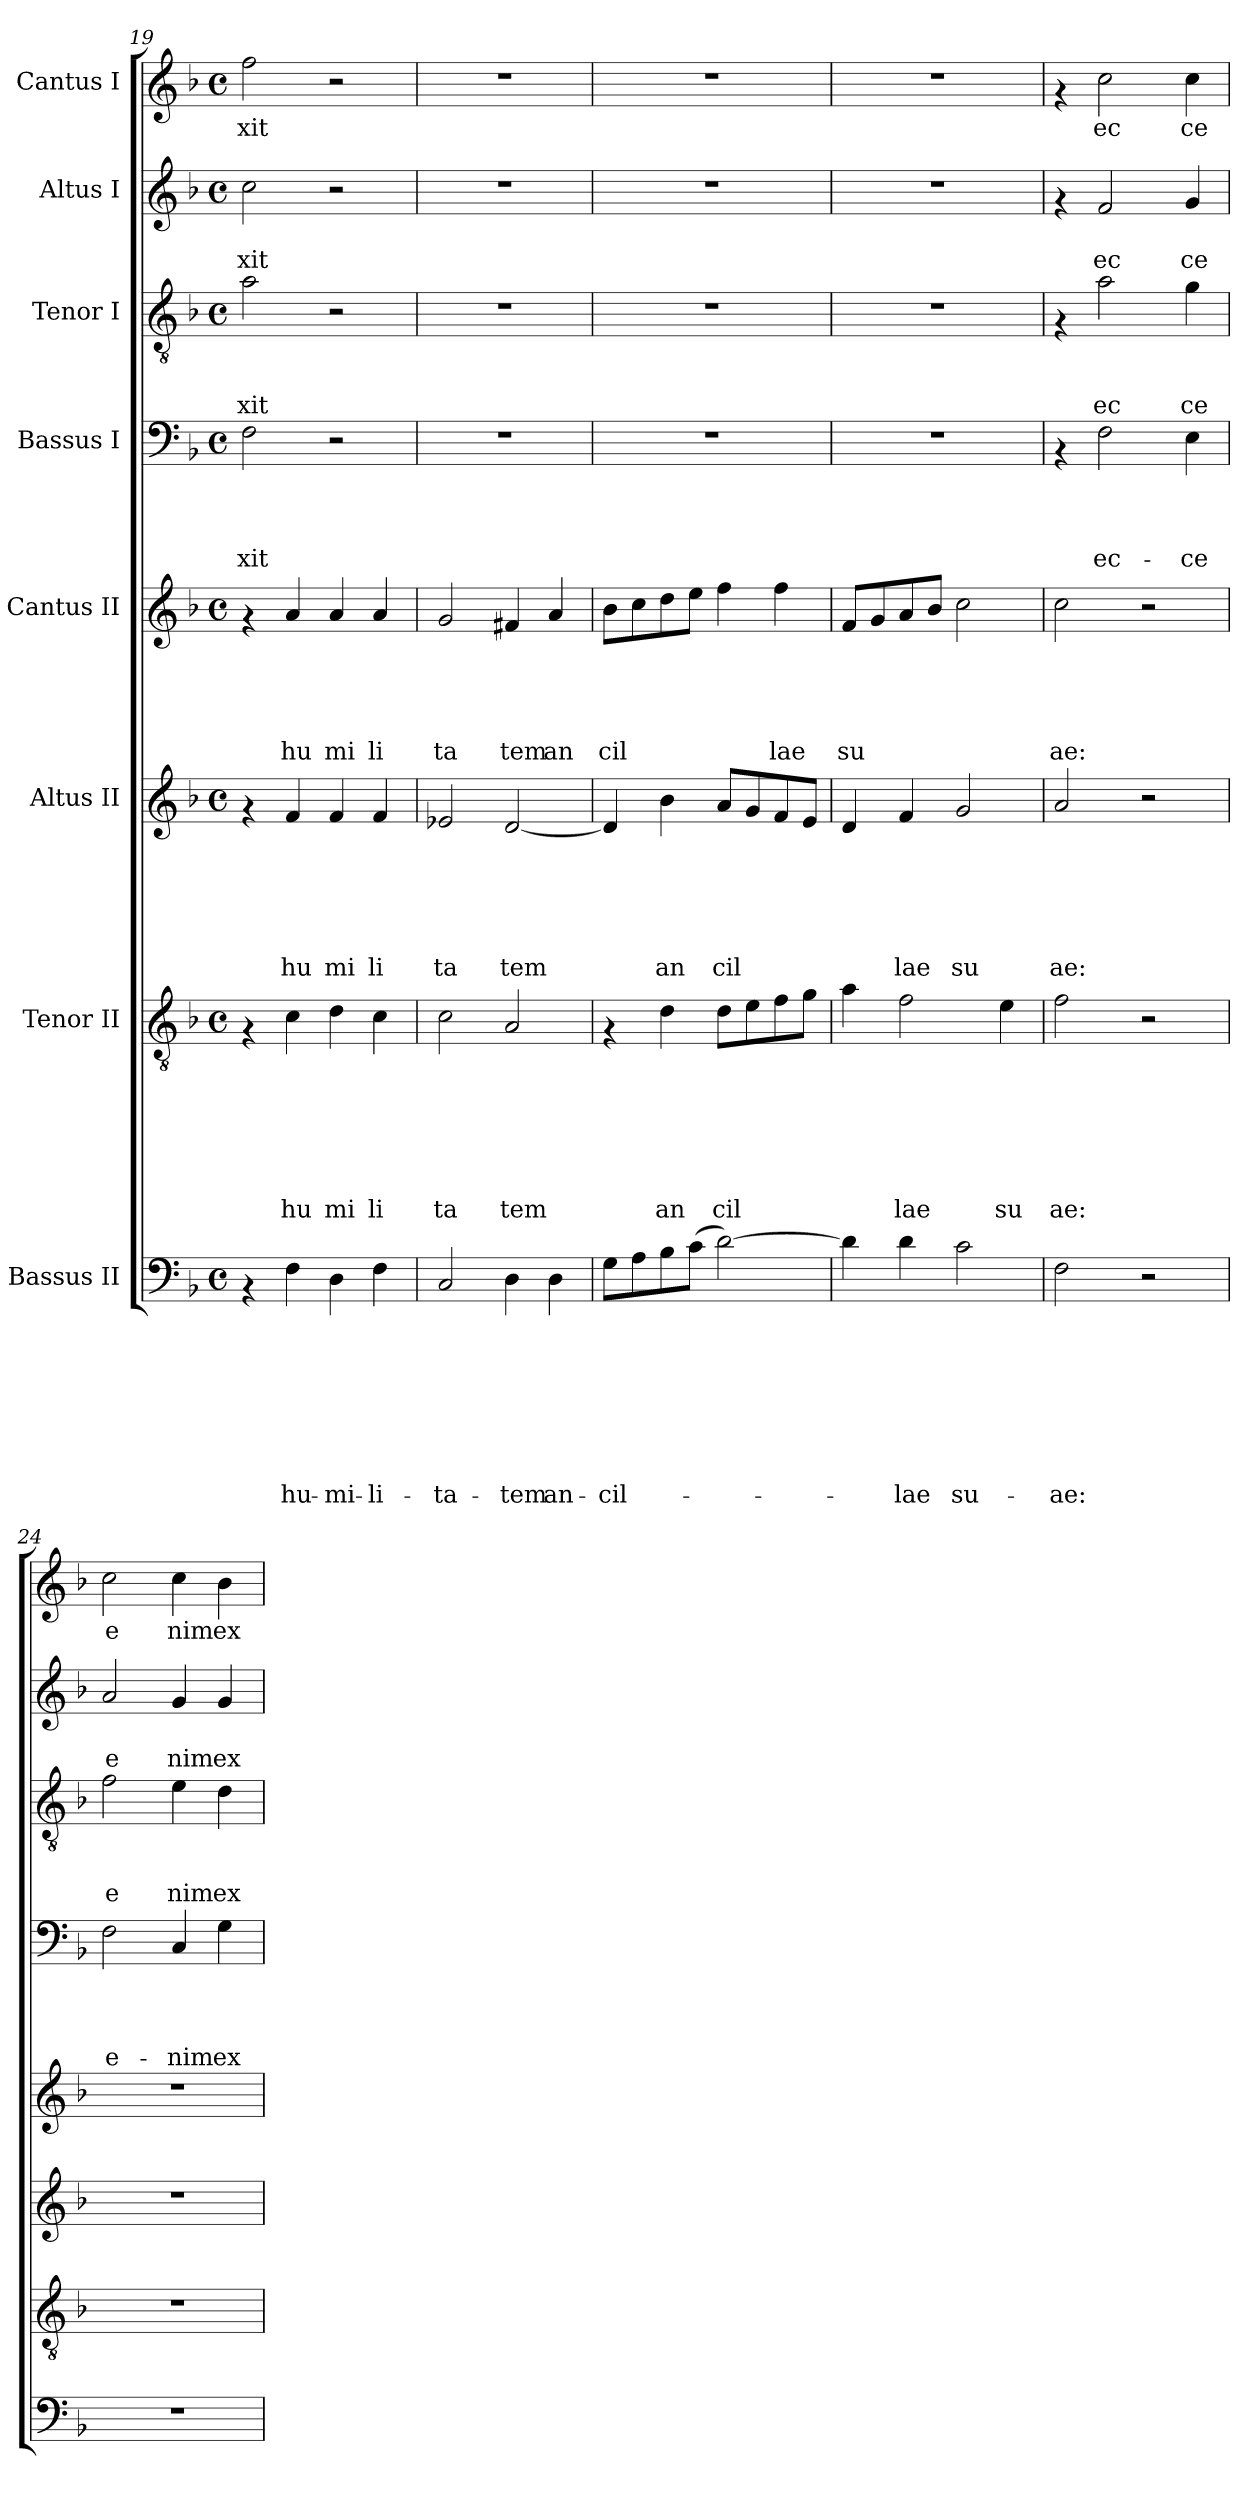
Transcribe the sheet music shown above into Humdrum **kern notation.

**kern	**text	**text	**text	**text	**text	**text	**text	**text	**kern	**text	**text	**text	**text	**text	**text	**text	**kern	**text	**text	**text	**text	**text	**text	**kern	**text	**text	**text	**text	**text	**kern	**text	**text	**text	**text	**kern	**text	**text	**text	**kern	**text	**text	**kern	**text
*part8	*part8	*part8	*part8	*part8	*part8	*part8	*part8	*part8	*part7	*part7	*part7	*part7	*part7	*part7	*part7	*part7	*part6	*part6	*part6	*part6	*part6	*part6	*part6	*part5	*part5	*part5	*part5	*part5	*part5	*part4	*part4	*part4	*part4	*part4	*part3	*part3	*part3	*part3	*part2	*part2	*part2	*part1	*part1
*staff8	*staff8	*staff8	*staff8	*staff8	*staff8	*staff8	*staff8	*staff8	*staff7	*staff7	*staff7	*staff7	*staff7	*staff7	*staff7	*staff7	*staff6	*staff6	*staff6	*staff6	*staff6	*staff6	*staff6	*staff5	*staff5	*staff5	*staff5	*staff5	*staff5	*staff4	*staff4	*staff4	*staff4	*staff4	*staff3	*staff3	*staff3	*staff3	*staff2	*staff2	*staff2	*staff1	*staff1
*I"Bassus II	*	*	*	*	*	*	*	*	*I"Tenor II	*	*	*	*	*	*	*	*I"Altus II	*	*	*	*	*	*	*I"Cantus II	*	*	*	*	*	*I"Bassus I	*	*	*	*	*I"Tenor I	*	*	*	*I"Altus I	*	*	*I"Cantus I	*
*clefF4	*	*	*	*	*	*	*	*	*clefGv2	*	*	*	*	*	*	*	*clefG2	*	*	*	*	*	*	*clefG2	*	*	*	*	*	*clefF4	*	*	*	*	*clefGv2	*	*	*	*clefG2	*	*	*clefG2	*
*k[b-]	*	*	*	*	*	*	*	*	*k[b-]	*	*	*	*	*	*	*	*k[b-]	*	*	*	*	*	*	*k[b-]	*	*	*	*	*	*k[b-]	*	*	*	*	*k[b-]	*	*	*	*k[b-]	*	*	*k[b-]	*
*F:	*	*	*	*	*	*	*	*	*F:	*	*	*	*	*	*	*	*F:	*	*	*	*	*	*	*F:	*	*	*	*	*	*F:	*	*	*	*	*F:	*	*	*	*F:	*	*	*F:	*
*M4/4	*	*	*	*	*	*	*	*	*M4/4	*	*	*	*	*	*	*	*M4/4	*	*	*	*	*	*	*M4/4	*	*	*	*	*	*M4/4	*	*	*	*	*M4/4	*	*	*	*M4/4	*	*	*M4/4	*
*met(c)	*	*	*	*	*	*	*	*	*met(c)	*	*	*	*	*	*	*	*met(c)	*	*	*	*	*	*	*met(c)	*	*	*	*	*	*met(c)	*	*	*	*	*met(c)	*	*	*	*met(c)	*	*	*met(c)	*
=19	=19	=19	=19	=19	=19	=19	=19	=19	=19	=19	=19	=19	=19	=19	=19	=19	=19	=19	=19	=19	=19	=19	=19	=19	=19	=19	=19	=19	=19	=19	=19	=19	=19	=19	=19	=19	=19	=19	=19	=19	=19	=19	=19
!	!	!	!	!	!	!	!	!	!	!	!	!	!	!	!	!	!	!	!	!	!	!	!	!	!	!	!	!	!	!	!	!	!	!LO:LY:b	!	!	!	!LO:LY:b	!	!	!LO:LY:b	!	!LO:LY:b
4rAA	.	.	.	.	.	.	.	.	4rF	.	.	.	.	.	.	.	4rf	.	.	.	.	.	.	4rf	.	.	.	.	.	2F\	.	.	.	-xit	2a\	.	.	-xit	2cc\	.	xit	2ff\	xit
!	!	!	!	!	!	!	!	!LO:LY:b	!	!	!	!	!	!	!	!LO:LY:b	!	!	!	!	!	!	!LO:LY:b	!	!	!	!	!	!LO:LY:b	!	!	!	!	!	!	!	!	!	!	!	!	!	!
4F\	.	.	.	.	.	.	.	hu-	4c\	.	.	.	.	.	.	hu	4f/	.	.	.	.	.	hu	4a/	.	.	.	.	hu	.	.	.	.	.	.	.	.	.	.	.	.	.	.
!	!	!	!	!	!	!	!	!LO:LY:b	!	!	!	!	!	!	!	!LO:LY:b	!	!	!	!	!	!	!LO:LY:b	!	!	!	!	!	!LO:LY:b	!	!	!	!	!	!	!	!	!	!	!	!	!	!
4D\	.	.	.	.	.	.	.	-mi-	4d\	.	.	.	.	.	.	mi	4f/	.	.	.	.	.	mi	4a/	.	.	.	.	mi	2r	.	.	.	.	2r	.	.	.	2r	.	.	2r	.
!	!	!	!	!	!	!	!	!LO:LY:b	!	!	!	!	!	!	!	!LO:LY:b	!	!	!	!	!	!	!LO:LY:b	!	!	!	!	!	!LO:LY:b	!	!	!	!	!	!	!	!	!	!	!	!	!	!
4F\	.	.	.	.	.	.	.	-li-	4c\	.	.	.	.	.	.	li	4f/	.	.	.	.	.	li	4a/	.	.	.	.	li	.	.	.	.	.	.	.	.	.	.	.	.	.	.
=20	=20	=20	=20	=20	=20	=20	=20	=20	=20	=20	=20	=20	=20	=20	=20	=20	=20	=20	=20	=20	=20	=20	=20	=20	=20	=20	=20	=20	=20	=20	=20	=20	=20	=20	=20	=20	=20	=20	=20	=20	=20	=20	=20
!	!	!	!	!	!	!	!	!LO:LY:b	!	!	!	!	!	!	!	!LO:LY:b	!	!	!	!	!	!	!LO:LY:b	!	!	!	!	!	!LO:LY:b	!	!	!	!	!	!	!	!	!	!	!	!	!	!
2C/	.	.	.	.	.	.	.	-ta-	2c\	.	.	.	.	.	.	ta	2e-X/	.	.	.	.	.	ta	2g/	.	.	.	.	ta	1r	.	.	.	.	1r	.	.	.	1r	.	.	1r	.
!	!	!	!	!	!	!	!	!LO:LY:b	!	!	!	!	!	!	!	!LO:LY:b	!	!	!	!	!	!	!LO:LY:b	!	!	!	!	!	!LO:LY:b	!	!	!	!	!	!	!	!	!	!	!	!	!	!
4D\	.	.	.	.	.	.	.	-tem	2A/	.	.	.	.	.	.	tem	[<2d/	.	.	.	.	.	tem	4f#X/	.	.	.	.	tem	.	.	.	.	.	.	.	.	.	.	.	.	.	.
!	!	!	!	!	!	!	!	!LO:LY:b	!	!	!	!	!	!	!	!	!	!	!	!	!	!	!	!	!	!	!	!	!LO:LY:b	!	!	!	!	!	!	!	!	!	!	!	!	!	!
4D\	.	.	.	.	.	.	.	an-	.	.	.	.	.	.	.	.	.	.	.	.	.	.	.	4a/	.	.	.	.	an	.	.	.	.	.	.	.	.	.	.	.	.	.	.
=21	=21	=21	=21	=21	=21	=21	=21	=21	=21	=21	=21	=21	=21	=21	=21	=21	=21	=21	=21	=21	=21	=21	=21	=21	=21	=21	=21	=21	=21	=21	=21	=21	=21	=21	=21	=21	=21	=21	=21	=21	=21	=21	=21
!	!	!	!	!	!	!	!	!LO:LY:b	!	!	!	!	!	!	!	!	!	!	!	!	!	!	!	!	!	!	!	!	!LO:LY:b	!	!	!	!	!	!	!	!	!	!	!	!	!	!
8G\L	.	.	.	.	.	.	.	-cil-	4rF	.	.	.	.	.	.	.	4d/]	.	.	.	.	.	.	8b-\L	.	.	.	.	cil	1r	.	.	.	.	1r	.	.	.	1r	.	.	1r	.
8A\	.	.	.	.	.	.	.	.	.	.	.	.	.	.	.	.	.	.	.	.	.	.	.	8cc\	.	.	.	.	.	.	.	.	.	.	.	.	.	.	.	.	.	.	.
!	!	!	!	!	!	!	!	!	!	!	!	!	!	!	!	!LO:LY:b	!	!	!	!	!	!	!LO:LY:b	!	!	!	!	!	!	!	!	!	!	!	!	!	!	!	!	!	!	!	!
8B-\	.	.	.	.	.	.	.	.	4d\	.	.	.	.	.	.	an	4b-\	.	.	.	.	.	an	8dd\	.	.	.	.	.	.	.	.	.	.	.	.	.	.	.	.	.	.	.
(<8c\J	.	.	.	.	.	.	.	.	.	.	.	.	.	.	.	.	.	.	.	.	.	.	.	8ee\J	.	.	.	.	.	.	.	.	.	.	.	.	.	.	.	.	.	.	.
!	!	!	!	!	!	!	!	!	!	!	!	!	!	!	!	!LO:LY:b	!	!	!	!	!	!	!LO:LY:b	!	!	!	!	!	!	!	!	!	!	!	!	!	!	!	!	!	!	!	!
[>2d\)	.	.	.	.	.	.	.	.	8d\L	.	.	.	.	.	.	cil	8a/L	.	.	.	.	.	cil	4ff\	.	.	.	.	.	.	.	.	.	.	.	.	.	.	.	.	.	.	.
.	.	.	.	.	.	.	.	.	8e\	.	.	.	.	.	.	.	8g/	.	.	.	.	.	.	.	.	.	.	.	.	.	.	.	.	.	.	.	.	.	.	.	.	.	.
!	!	!	!	!	!	!	!	!	!	!	!	!	!	!	!	!	!	!	!	!	!	!	!	!	!	!	!	!	!LO:LY:b	!	!	!	!	!	!	!	!	!	!	!	!	!	!
.	.	.	.	.	.	.	.	.	8f\	.	.	.	.	.	.	.	8f/	.	.	.	.	.	.	4ff\	.	.	.	.	lae	.	.	.	.	.	.	.	.	.	.	.	.	.	.
.	.	.	.	.	.	.	.	.	8g\J	.	.	.	.	.	.	.	8e/J	.	.	.	.	.	.	.	.	.	.	.	.	.	.	.	.	.	.	.	.	.	.	.	.	.	.
=22	=22	=22	=22	=22	=22	=22	=22	=22	=22	=22	=22	=22	=22	=22	=22	=22	=22	=22	=22	=22	=22	=22	=22	=22	=22	=22	=22	=22	=22	=22	=22	=22	=22	=22	=22	=22	=22	=22	=22	=22	=22	=22	=22
!	!	!	!	!	!	!	!	!	!	!	!	!	!	!	!	!	!	!	!	!	!	!	!	!	!	!	!	!	!LO:LY:b	!	!	!	!	!	!	!	!	!	!	!	!	!	!
4d\]	.	.	.	.	.	.	.	.	4a\	.	.	.	.	.	.	.	4d/	.	.	.	.	.	.	8f/L	.	.	.	.	su	1r	.	.	.	.	1r	.	.	.	1r	.	.	1r	.
.	.	.	.	.	.	.	.	.	.	.	.	.	.	.	.	.	.	.	.	.	.	.	.	8g/	.	.	.	.	.	.	.	.	.	.	.	.	.	.	.	.	.	.	.
!	!	!	!	!	!	!	!	!LO:LY:b	!	!	!	!	!	!	!	!LO:LY:b	!	!	!	!	!	!	!LO:LY:b	!	!	!	!	!	!	!	!	!	!	!	!	!	!	!	!	!	!	!	!
4d\	.	.	.	.	.	.	.	-lae	2f\	.	.	.	.	.	.	lae	4f/	.	.	.	.	.	lae	8a/	.	.	.	.	.	.	.	.	.	.	.	.	.	.	.	.	.	.	.
.	.	.	.	.	.	.	.	.	.	.	.	.	.	.	.	.	.	.	.	.	.	.	.	8b-/J	.	.	.	.	.	.	.	.	.	.	.	.	.	.	.	.	.	.	.
!	!	!	!	!	!	!	!	!LO:LY:b	!	!	!	!	!	!	!	!	!	!	!	!	!	!	!LO:LY:b	!	!	!	!	!	!	!	!	!	!	!	!	!	!	!	!	!	!	!	!
2c\	.	.	.	.	.	.	.	su-	.	.	.	.	.	.	.	.	2g/	.	.	.	.	.	su	2cc\	.	.	.	.	.	.	.	.	.	.	.	.	.	.	.	.	.	.	.
!	!	!	!	!	!	!	!	!	!	!	!	!	!	!	!	!LO:LY:b	!	!	!	!	!	!	!	!	!	!	!	!	!	!	!	!	!	!	!	!	!	!	!	!	!	!	!
.	.	.	.	.	.	.	.	.	4e\	.	.	.	.	.	.	su	.	.	.	.	.	.	.	.	.	.	.	.	.	.	.	.	.	.	.	.	.	.	.	.	.	.	.
!!LO:PB:g=z
=23	=23	=23	=23	=23	=23	=23	=23	=23	=23	=23	=23	=23	=23	=23	=23	=23	=23	=23	=23	=23	=23	=23	=23	=23	=23	=23	=23	=23	=23	=23	=23	=23	=23	=23	=23	=23	=23	=23	=23	=23	=23	=23	=23
!	!	!	!	!	!	!	!	!LO:LY:b	!	!	!	!	!	!	!	!LO:LY:b	!	!	!	!	!	!	!LO:LY:b	!	!	!	!	!	!LO:LY:b	!	!	!	!	!	!	!	!	!	!	!	!	!	!
2F\	.	.	.	.	.	.	.	-ae:	2f\	.	.	.	.	.	.	ae:	2a/	.	.	.	.	.	ae:	2cc\	.	.	.	.	ae:	4rAA	.	.	.	.	4rF	.	.	.	4rf	.	.	4rf	.
!	!	!	!	!	!	!	!	!	!	!	!	!	!	!	!	!	!	!	!	!	!	!	!	!	!	!	!	!	!	!	!	!	!	!LO:LY:b	!	!	!	!LO:LY:b	!	!	!LO:LY:b	!	!LO:LY:b
.	.	.	.	.	.	.	.	.	.	.	.	.	.	.	.	.	.	.	.	.	.	.	.	.	.	.	.	.	.	2F\	.	.	.	ec-	2a\	.	.	ec	2f/	.	ec	2cc\	ec
2r	.	.	.	.	.	.	.	.	2r	.	.	.	.	.	.	.	2r	.	.	.	.	.	.	2r	.	.	.	.	.	.	.	.	.	.	.	.	.	.	.	.	.	.	.
!	!	!	!	!	!	!	!	!	!	!	!	!	!	!	!	!	!	!	!	!	!	!	!	!	!	!	!	!	!	!	!	!	!	!LO:LY:b	!	!	!	!LO:LY:b	!	!	!LO:LY:b	!	!LO:LY:b
.	.	.	.	.	.	.	.	.	.	.	.	.	.	.	.	.	.	.	.	.	.	.	.	.	.	.	.	.	.	4E\	.	.	.	-ce	4g\	.	.	ce	4g/	.	ce	4cc\	ce
=24	=24	=24	=24	=24	=24	=24	=24	=24	=24	=24	=24	=24	=24	=24	=24	=24	=24	=24	=24	=24	=24	=24	=24	=24	=24	=24	=24	=24	=24	=24	=24	=24	=24	=24	=24	=24	=24	=24	=24	=24	=24	=24	=24
!	!	!	!	!	!	!	!	!	!	!	!	!	!	!	!	!	!	!	!	!	!	!	!	!	!	!	!	!	!	!	!	!	!	!LO:LY:b	!	!	!	!LO:LY:b	!	!	!LO:LY:b	!	!LO:LY:b
1r	.	.	.	.	.	.	.	.	1r	.	.	.	.	.	.	.	1r	.	.	.	.	.	.	1r	.	.	.	.	.	2F\	.	.	.	e-	2f\	.	.	e	2a/	.	e	2cc\	e
!	!	!	!	!	!	!	!	!	!	!	!	!	!	!	!	!	!	!	!	!	!	!	!	!	!	!	!	!	!	!	!	!	!	!LO:LY:b	!	!	!	!LO:LY:b	!	!	!LO:LY:b	!	!LO:LY:b
.	.	.	.	.	.	.	.	.	.	.	.	.	.	.	.	.	.	.	.	.	.	.	.	.	.	.	.	.	.	4C/	.	.	.	-nim	4e\	.	.	nim	4g/	.	nim	4cc\	nim
!	!	!	!	!	!	!	!	!	!	!	!	!	!	!	!	!	!	!	!	!	!	!	!	!	!	!	!	!	!	!	!	!	!	!LO:LY:b	!	!	!	!LO:LY:b	!	!	!LO:LY:b	!	!LO:LY:b
.	.	.	.	.	.	.	.	.	.	.	.	.	.	.	.	.	.	.	.	.	.	.	.	.	.	.	.	.	.	4G\	.	.	.	ex	4d\	.	.	ex	4g/	.	ex	4b-\	ex
=	=	=	=	=	=	=	=	=	=	=	=	=	=	=	=	=	=	=	=	=	=	=	=	=	=	=	=	=	=	=	=	=	=	=	=	=	=	=	=	=	=	=	=
*-	*-	*-	*-	*-	*-	*-	*-	*-	*-	*-	*-	*-	*-	*-	*-	*-	*-	*-	*-	*-	*-	*-	*-	*-	*-	*-	*-	*-	*-	*-	*-	*-	*-	*-	*-	*-	*-	*-	*-	*-	*-	*-	*-
